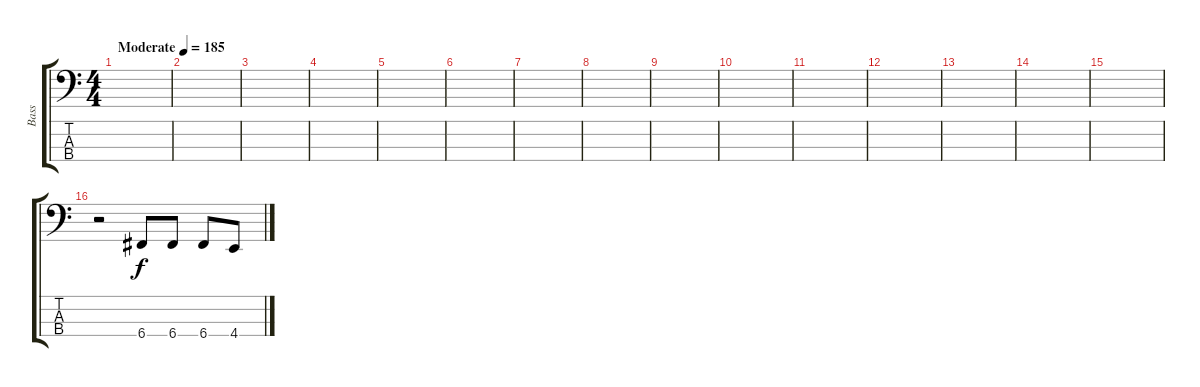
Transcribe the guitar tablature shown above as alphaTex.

\track ("Bass" "Bass") {instrument electricbasspick}
\staff {score tabs}
\tuning (F2 C2 G1 C1) {hide}
\ts (4 4)
\tempo (185 "Moderate")
\clef f4
\ks c
|
|
|
|
|
|
|
|
|
|
|
|
|
|
|
r.2 6.4.8 6.4.8 6.4.8 4.4.8
